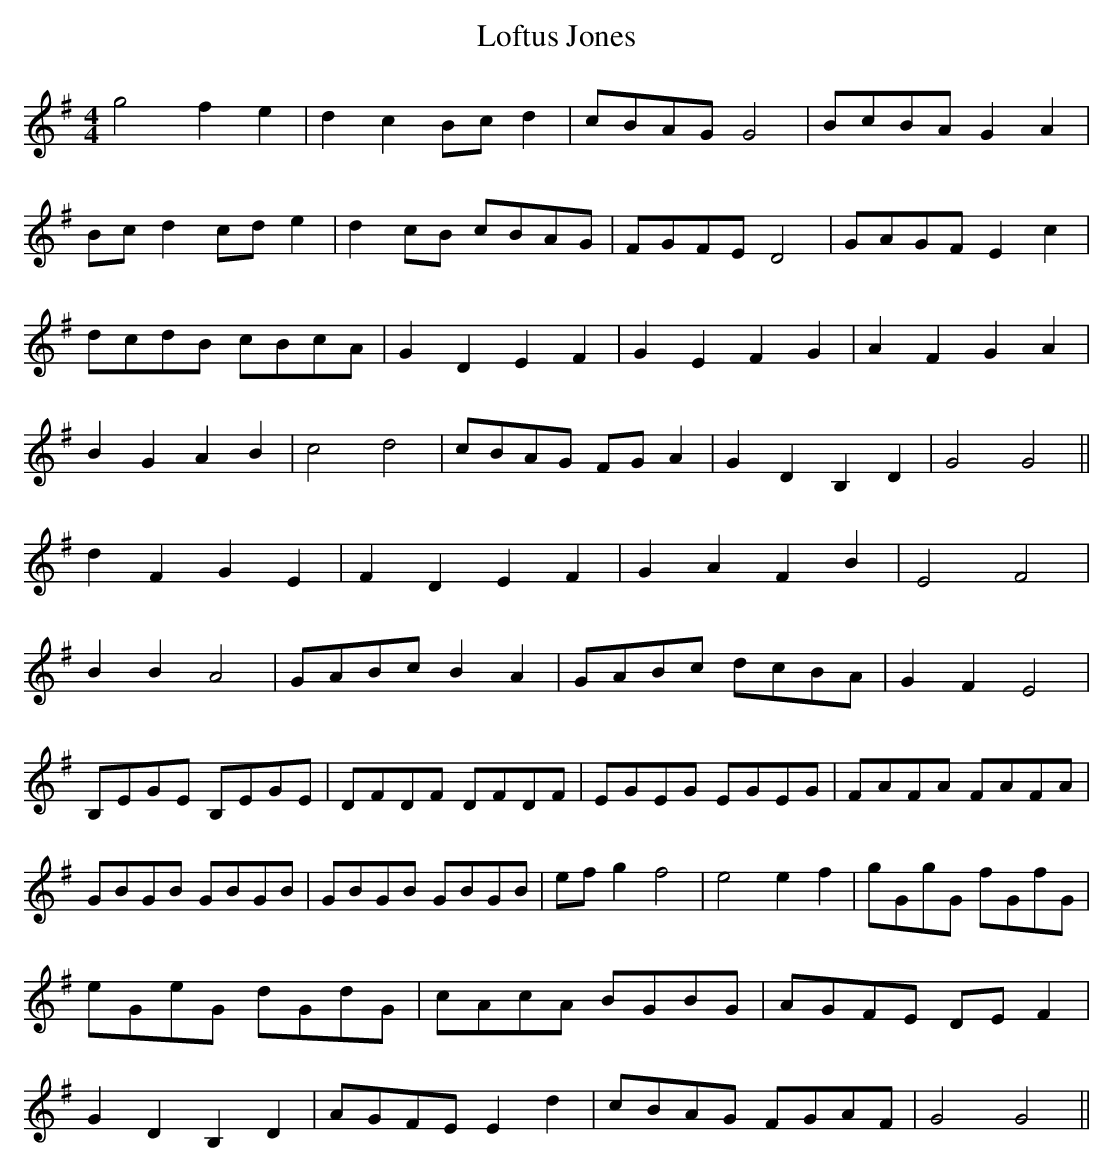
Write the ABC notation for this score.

X:1
T:Loftus Jones
M:4/4
L:1/8
K:G
g4 f2 e2|d2 c2 Bc d2|cBAG G4|BcBA G2 A2|
Bc d2 cd e2|d2 cB cBAG|FGFE D4|GAGF E2 c2|
dcdB cBcA|G2 D2 E2 F2|G2 E2 F2 G2|A2 F2 G2 A2|
B2 G2 A2 B2|c4 d4|cBAG FG A2|G2 D2 B,2 D2|G4 G4||
d2 F2 G2 E2|F2 D2 E2 F2|G2 A2 F2 B2|E4 F4|
B2 B2 A4|GABc B2 A2|GABc dcBA|G2 F2 E4|
B,EGE B,EGE|DFDF DFDF|EGEG EGEG|FAFA FAFA|
GBGB GBGB|GBGB GBGB|ef g2 f4|e4 e2 f2|gGgG fGfG|
eGeG dGdG|cAcA BGBG|AGFE DE F2|
G2 D2 B,2 D2|AGFE E2 d2|cBAG FGAF|G4 G4||
